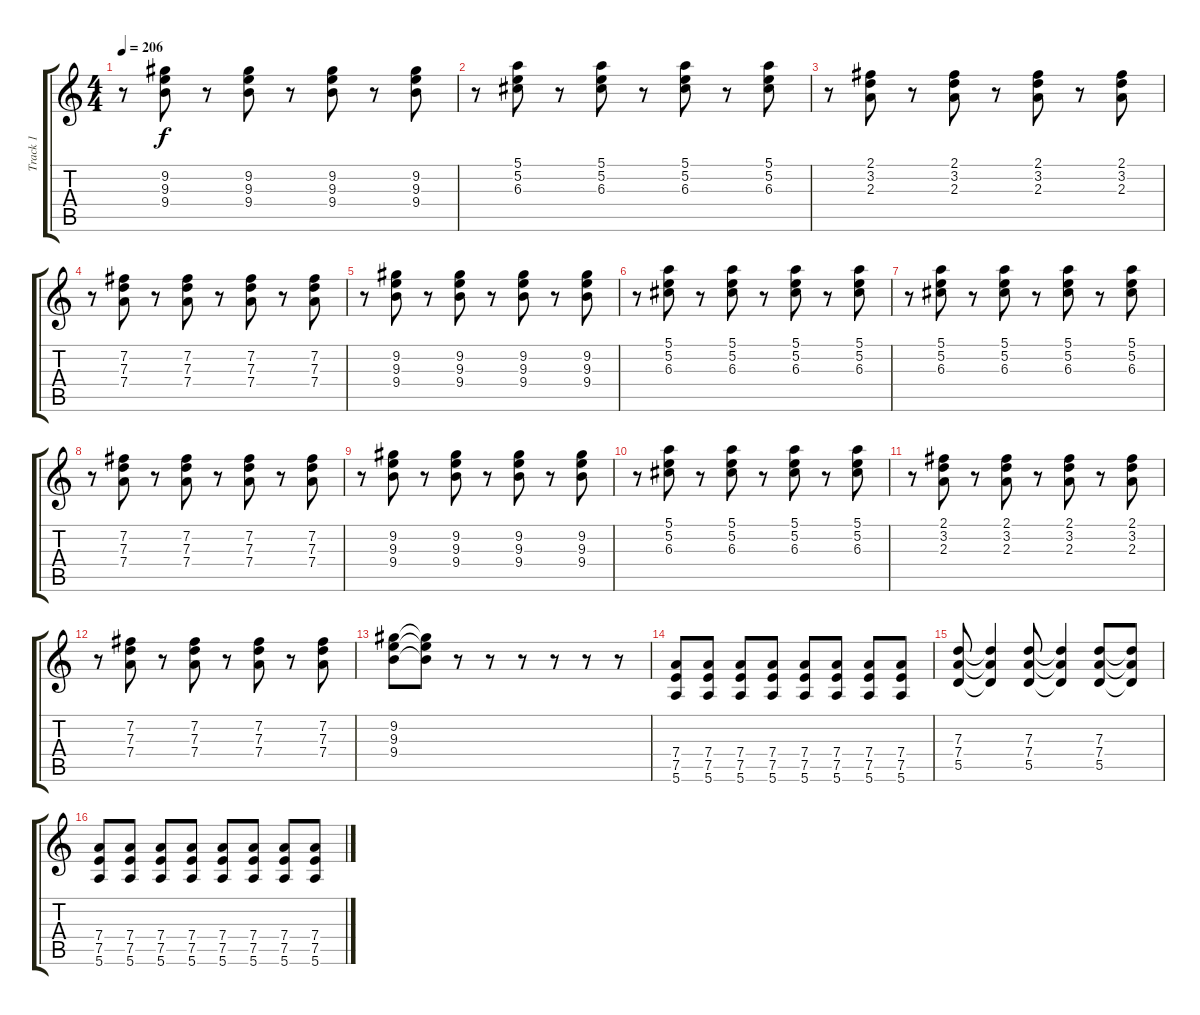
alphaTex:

\track ("Track 1" "Track 1") {instrument distortionguitar}
\staff {score tabs}
\tuning (E4 B3 G3 D3 A2 E2) {hide}
\ts (4 4)
\tempo 206
\clef g2
\ks c
r.8{dy f} (9.2 9.3 9.4).8 r.8 (9.2 9.3 9.4).8 r.8 (9.2 9.3 9.4).8 r.8 (9.2 9.3 9.4).8 |
r.8 (5.1 5.2 6.3).8 r.8 (5.1 5.2 6.3).8 r.8 (5.1 5.2 6.3).8 r.8 (5.1 5.2 6.3).8 |
r.8 (2.1 3.2 2.3).8 r.8 (2.1 3.2 2.3).8 r.8 (2.1 3.2 2.3).8 r.8 (2.1 3.2 2.3).8 |
r.8 (7.2 7.3 7.4).8 r.8 (7.2 7.3 7.4).8 r.8 (7.2 7.3 7.4).8 r.8 (7.2 7.3 7.4).8 |
r.8 (9.2 9.3 9.4).8 r.8 (9.2 9.3 9.4).8 r.8 (9.2 9.3 9.4).8 r.8 (9.2 9.3 9.4).8 |
r.8 (5.1 5.2 6.3).8 r.8 (5.1 5.2 6.3).8 r.8 (5.1 5.2 6.3).8 r.8 (5.1 5.2 6.3).8 |
r.8 (5.1 5.2 6.3).8 r.8 (5.1 5.2 6.3).8 r.8 (5.1 5.2 6.3).8 r.8 (5.1 5.2 6.3).8 |
r.8 (7.2 7.3 7.4).8 r.8 (7.2 7.3 7.4).8 r.8 (7.2 7.3 7.4).8 r.8 (7.2 7.3 7.4).8 |
r.8 (9.2 9.3 9.4).8 r.8 (9.2 9.3 9.4).8 r.8 (9.2 9.3 9.4).8 r.8 (9.2 9.3 9.4).8 |
r.8 (5.1 5.2 6.3).8 r.8 (5.1 5.2 6.3).8 r.8 (5.1 5.2 6.3).8 r.8 (5.1 5.2 6.3).8 |
r.8 (2.1 3.2 2.3).8 r.8 (2.1 3.2 2.3).8 r.8 (2.1 3.2 2.3).8 r.8 (2.1 3.2 2.3).8 |
r.8 (7.2 7.3 7.4).8 r.8 (7.2 7.3 7.4).8 r.8 (7.2 7.3 7.4).8 r.8 (7.2 7.3 7.4).8 |
(9.2 9.3 9.4).8 (9.2{t} 9.3{t} 9.4{t}).8 r.8 r.8 r.8 r.8 r.8 r.8 |
(7.4 7.5 5.6).8{instrument distortionguitar} (7.4 7.5 5.6).8 (7.4 7.5 5.6).8 (7.4 7.5 5.6).8 (7.4 7.5 5.6).8 (7.4 7.5 5.6).8 (7.4 7.5 5.6).8 (7.4 7.5 5.6).8 |
(7.3 7.4 5.5).8 (7.3{t} 7.4{t} 5.5{t}).4 (7.3 7.4 5.5).8 (7.3{t} 7.4{t} 5.5{t}).4 (7.3 7.4 5.5).8 (7.3{t} 7.4{t} 5.5{t}).8 |
(7.4 7.5 5.6).8 (7.4 7.5 5.6).8 (7.4 7.5 5.6).8 (7.4 7.5 5.6).8 (7.4 7.5 5.6).8 (7.4 7.5 5.6).8 (7.4 7.5 5.6).8 (7.4 7.5 5.6).8
